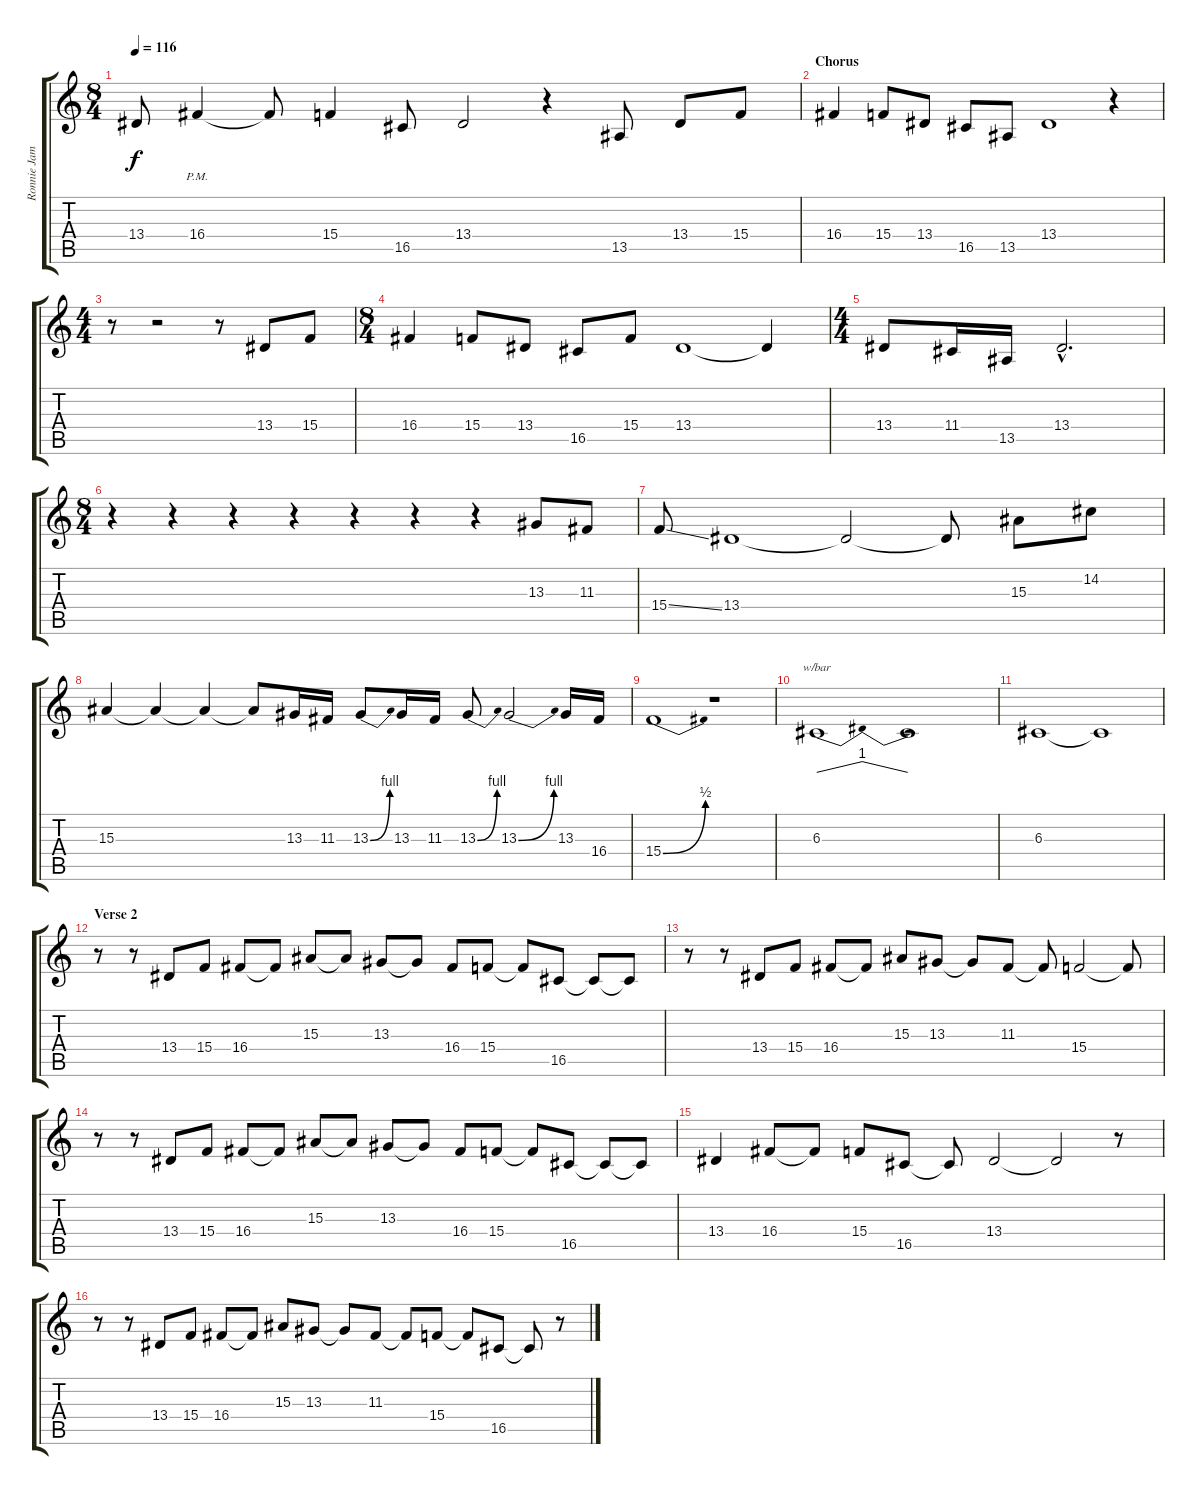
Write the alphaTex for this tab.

\track ("Ronnie James Dio - Vocals" "Ronnie Jam") {instrument cello}
\staff {score tabs}
\tuning (E4 B3 G3 D3 A2 E2) {hide}
\ts (8 4)
\tempo 116
\clef g2
\ks c
13.4.8{dy f} 16.4{pm}.4 16.4{t}.8 15.4.4 16.5.8 13.4.2 r.4 13.5.8 13.4.8 15.4.8 |
\section ("" "Chorus")
16.4.4 15.4.8 13.4.8 16.5.8 13.5.8 13.4.1 r.4 |
\ts (4 4)
r.8 r.2 r.8 13.4.8 15.4.8 |
\ts (8 4)
16.4.4 15.4.8 13.4.8 16.5.8 15.4.8 13.4.1 13.4{t}.4 |
\ts (4 4)
13.4.8 11.4.16 13.5.16 13.4{hac}.2{d} |
\ts (8 4)
r.4 r.4 r.4 r.4 r.4 r.4 r.4 13.3.8 11.3.8 |
15.4{ss}.8 13.4.1 13.4{t}.2 13.4{t}.8 15.3.8 14.2.8 |
15.3.4 15.3{t}.4 15.3{t}.4 15.3{t}.8 13.3.16 11.3.16 13.3{be (bend 0 0 60 4)}.8 13.3.16 11.3.16 13.3{be (bend 0 0 60 4)}.8 13.3{be (bend 0 0 60 4)}.2 13.3.16 16.4.16 |
15.4{be (bend 0 0 60 2)}.1 r.1 |
6.3.1{tbe (dip default 0 0 30 4 60 0)} 6.3{t}.1 |
6.3.1 6.3{t}.1 |
\section ("" "Verse 2")
r.8 r.8 13.4.8 15.4.8 16.4.8 16.4{t}.8 15.3.8 15.3{t}.8 13.3.8 13.3{t}.8 16.4.8 15.4.8 15.4{t}.8 16.5.8 16.5{t}.8 16.5{t}.8 |
r.8 r.8 13.4.8 15.4.8 16.4.8 16.4{t}.8 15.3.8 13.3.8 13.3{t}.8 11.3.8 11.3{t}.8 15.4.2 15.4{t}.8 |
r.8 r.8 13.4.8 15.4.8 16.4.8 16.4{t}.8 15.3.8 15.3{t}.8 13.3.8 13.3{t}.8 16.4.8 15.4.8 15.4{t}.8 16.5.8 16.5{t}.8 16.5{t}.8 |
13.4.4 16.4.8 16.4{t}.8 15.4.8 16.5.8 16.5{t}.8 13.4.2 13.4{t}.2 r.8 |
r.8 r.8 13.4.8 15.4.8 16.4.8 16.4{t}.8 15.3.8 13.3.8 13.3{t}.8 11.3.8 11.3{t}.8 15.4.8 15.4{t}.8 16.5.8 16.5{t}.8 r.8
